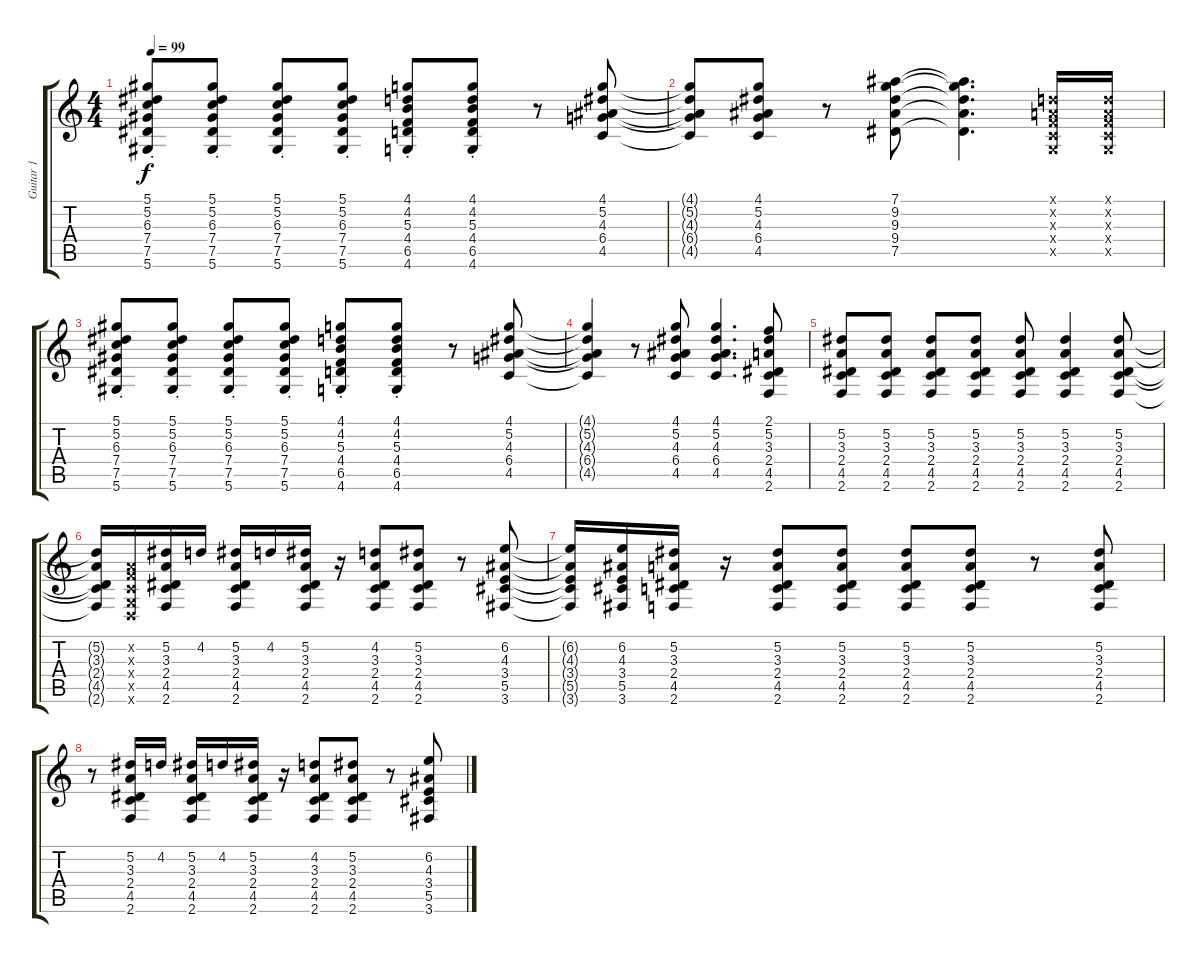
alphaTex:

\track ("Guitar 1" "Guitar 1") {instrument overdrivenguitar}
\staff {score tabs}
\tuning (Eb4 Bb3 Gb3 Db3 Ab2 Eb2) {hide}
\ts (4 4)
\tempo 99
\clef g2
\ks c
(5.1{st} 5.2{st} 6.3{st} 7.4{st} 7.5{st} 5.6{st}).8{dy f} (5.1{st} 5.2{st} 6.3{st} 7.4{st} 7.5{st} 5.6{st}).8 (5.1{st} 5.2{st} 6.3{st} 7.4{st} 7.5{st} 5.6{st}).8 (5.1{st} 5.2{st} 6.3{st} 7.4{st} 7.5{st} 5.6{st}).8 (4.1{st} 4.2{st} 5.3{st} 4.4{st} 6.5{st} 4.6{st}).8 (4.1{st} 4.2{st} 5.3{st} 4.4{st} 6.5{st} 4.6{st}).8 r.8 (4.1 5.2 4.3 6.4 4.5).8 |
(4.1{t} 5.2{t} 4.3{t} 6.4{t} 4.5{t}).8 (4.1 5.2 4.3 6.4 4.5).8 r.8 (7.1 9.2 9.3 9.4 7.5).8 (7.1{t} 9.2{t} 9.3{t} 9.4{t} 7.5{t}).4{d} (-1.1{x} -1.2{x} -1.3{x} -1.4{x} -1.5{x}).16 (-1.1{x} -1.2{x} -1.3{x} -1.4{x} -1.5{x}).16 |
(5.1{st} 5.2{st} 6.3{st} 7.4{st} 7.5{st} 5.6{st}).8 (5.1{st} 5.2{st} 6.3{st} 7.4{st} 7.5{st} 5.6{st}).8 (5.1{st} 5.2{st} 6.3{st} 7.4{st} 7.5{st} 5.6{st}).8 (5.1{st} 5.2{st} 6.3{st} 7.4{st} 7.5{st} 5.6{st}).8 (4.1{st} 4.2{st} 5.3{st} 4.4{st} 6.5{st} 4.6{st}).8 (4.1{st} 4.2{st} 5.3{st} 4.4{st} 6.5{st} 4.6{st}).8 r.8 (4.1 5.2 4.3 6.4 4.5).8 |
(4.1{t} 5.2{t} 4.3{t} 6.4{t} 4.5{t}).4 r.8 (4.1 5.2 4.3 6.4 4.5).8 (4.1 5.2 4.3 6.4 4.5).4{d} (2.1 5.2 3.3 2.4 4.5 2.6).8 |
(5.2 3.3 2.4 4.5 2.6).8 (5.2 3.3 2.4 4.5 2.6).8 (5.2 3.3 2.4 4.5 2.6).8 (5.2 3.3 2.4 4.5 2.6).8 (5.2 3.3 2.4 4.5 2.6).8 (5.2 3.3 2.4 4.5 2.6).4 (5.2 3.3 2.4 4.5 2.6).8 |
(5.2{t} 3.3{t} 2.4{t} 4.5{t} 2.6{t}).16 (-1.2{x} -1.3{x} -1.4{x} -1.5{x} -1.6{x}).16 (5.2 3.3 2.4 4.5 2.6).16 4.2.16 (5.2 3.3 2.4 4.5 2.6).16 4.2.16 (5.2 3.3 2.4 4.5 2.6).16 r.16 (4.2 3.3 2.4 4.5 2.6).8 (5.2 3.3 2.4 4.5 2.6).8 r.8 (6.2 4.3 3.4 5.5 3.6).8 |
(6.2{t} 4.3{t} 3.4{t} 5.5{t} 3.6{t}).16 (6.2 4.3 3.4 5.5 3.6).16 (5.2 3.3 2.4 4.5 2.6).16 r.16 (5.2 3.3 2.4 4.5 2.6).8 (5.2 3.3 2.4 4.5 2.6).8 (5.2 3.3 2.4 4.5 2.6).8 (5.2 3.3 2.4 4.5 2.6).8 r.8 (5.2 3.3 2.4 4.5 2.6).8 |
r.8 (5.2 3.3 2.4 4.5 2.6).16 4.2.16 (5.2 3.3 2.4 4.5 2.6).16 4.2.16 (5.2 3.3 2.4 4.5 2.6).16 r.16 (4.2 3.3 2.4 4.5 2.6).8 (5.2 3.3 2.4 4.5 2.6).8 r.8 (6.2 4.3 3.4 5.5 3.6).8
